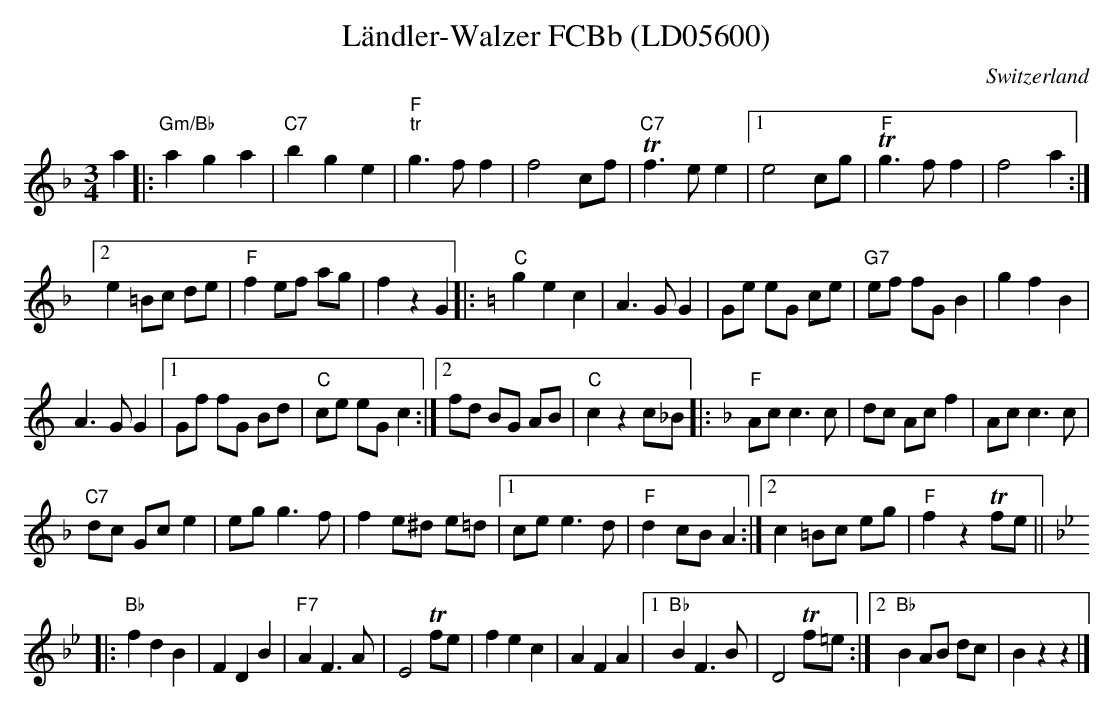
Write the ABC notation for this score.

X:1
T: Ländler-Walzer FCBb (LD05600)
O:Switzerland
M:3/4
L:1/4
K:F major
a |: "Gm/Bb"aga | "C7"bge |"F""tr"g>ff | f2 c/f/ | "C7"Tf>ee |1 e2 c/g/ | "F"Tg>ff |f2a :|2
e =B/c/ d/e/ | "F"f e/f/ a/g/ | fz G |: [K:C] "C"gec | A>GG | G/e/ e/G/ c/e/ | "G7"e/f/ f/G/ B | gfB |
A>GG |1 G/f/ f/G/ B/d/ | "C"c/e/ e/G/ c :|2 f/d/ B/G/ A/B/ | "C"czc/_B/ |: [K:F] "F"A/c/ c>c | d/c/ A/c/ f | A/c/ c>c |
"C7"d/c/ G/c/ e | e/g/ g>f | f e/^d/ e/=d/ |1 c/e/ e>d | "F"d c/B/ A :|2 c =B/c/ e/g/ | "F"fzTf/e/ || [K:Bb]
|: "Bb"fdB | FDB | "F7"AF>A | E2 Tf/e/ | fec | AFA |1 "Bb"BF>B | D2 Tf/=e/ :|2 "Bb"B A/B/ d/c/ | Bzz |]
